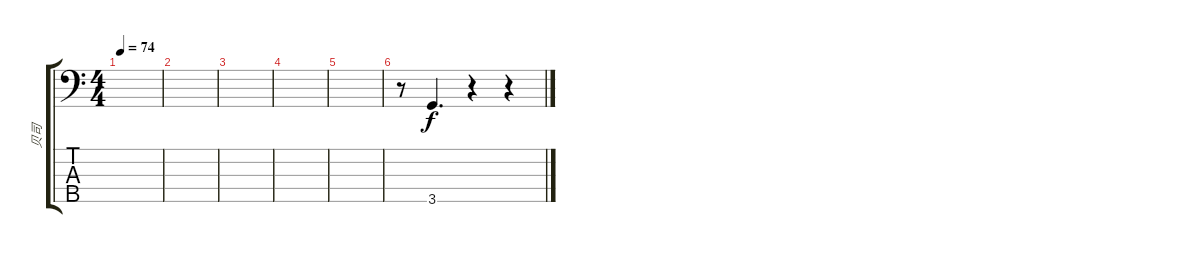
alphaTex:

\track ("贝司" "贝司") {instrument electricbassfinger}
\staff {score tabs}
\tuning (B2 G2 D2 A1 E1) {hide}
\ts (4 4)
\tempo 74
\clef f4
\ks c
|
|
|
|
|
r.8 3.5.4{d} r.4 r.4
